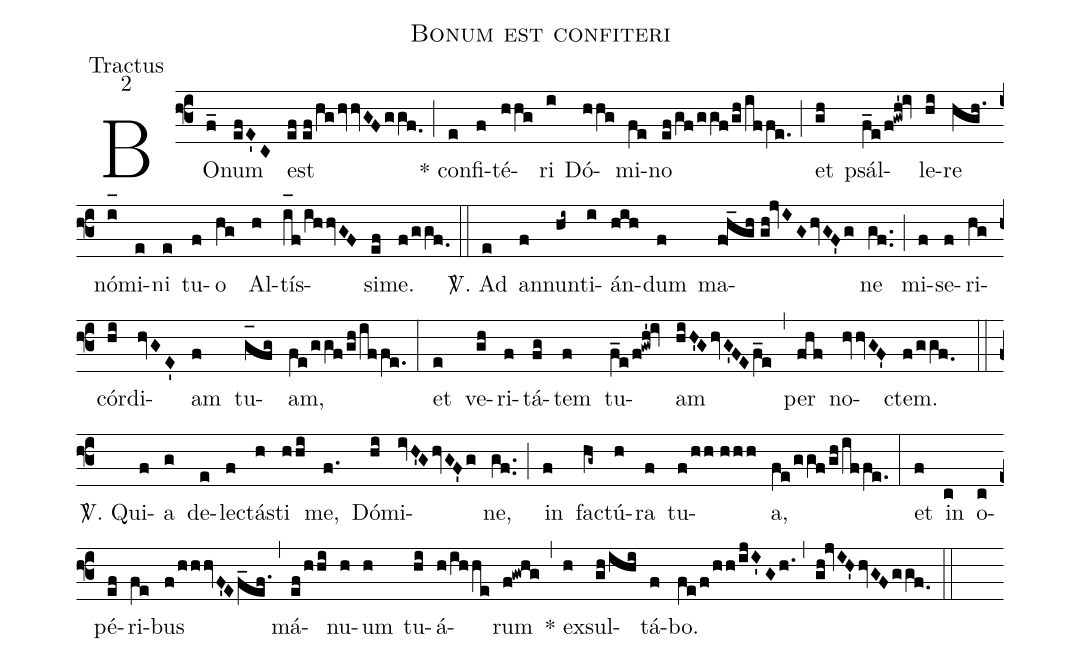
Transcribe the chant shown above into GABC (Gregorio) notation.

name:Bonum est confiteri;
office-part:Tractus;
mode:2;
%%
(f3) BO(f_)num(efE'C) est(ef//ef/hghvvGFggf.0) (;) * con(e)fi(f)té(hhg)ri(i) Dó(hhg)mi(fe)no(ef/gf/ggf/gh/iffe.) (;) et(gh) psál(f_e/f!gwh'!iv)le(hi)re(hgh.) nó(i_[oh:h])mi(e)ni(e) tu(f)o(hg) Al(h)tís(i_[oh:h]f/ihhvGF)si(ef)me.(f/ggf.0) (::)
<sp>V/</sp>. Ad(e) an(f)nun(hi~)ti(i)án(hih)dum(f) ma(f!h_gh//gh!jvIGhvGF'g)ne(gf..) (;) mi(f)se(f)ri(hg)cór(hi)di(hvGE')am(f) tu(g_[oh:h]fg)am,(fe/ggf/gh/iffe.) (:) et(e) ve(gh)ri(f)tá(fg)tem(f) tu(f_e/f!gwh'!iv)am(hiH'GhvG'FEf_e) (,) per(fhf) no(hvvGF')ctem.(f/ggf.0) (::)
<sp>V/</sp>. Qui(f)a(g) de(e)le(f)ctá(h)sti(hhi) me,(f.) Dó(hi)mi(ivH'GhvGF'g)ne,(gf..) (;) in(f) fa(hg~)ctú(h)ra(f) tu(f/hh//hhh)a,(fe/ggf/gh/iffe.) (:) et(f) in(c) o(c)pé(ef)ri(fe)bus(f/hhhvF'Ef_ef.) (,) má(ef/hhi)nu(h)um(h) tu(hi)á(h/ihhe)rum(f!gwhg) (,) * ex(h)sul(gh/ihi)tá(f)bo.(fe/f/hh/ijI'Gh.) (,) (gh!jvIH'hvGFggf.0) (::)
